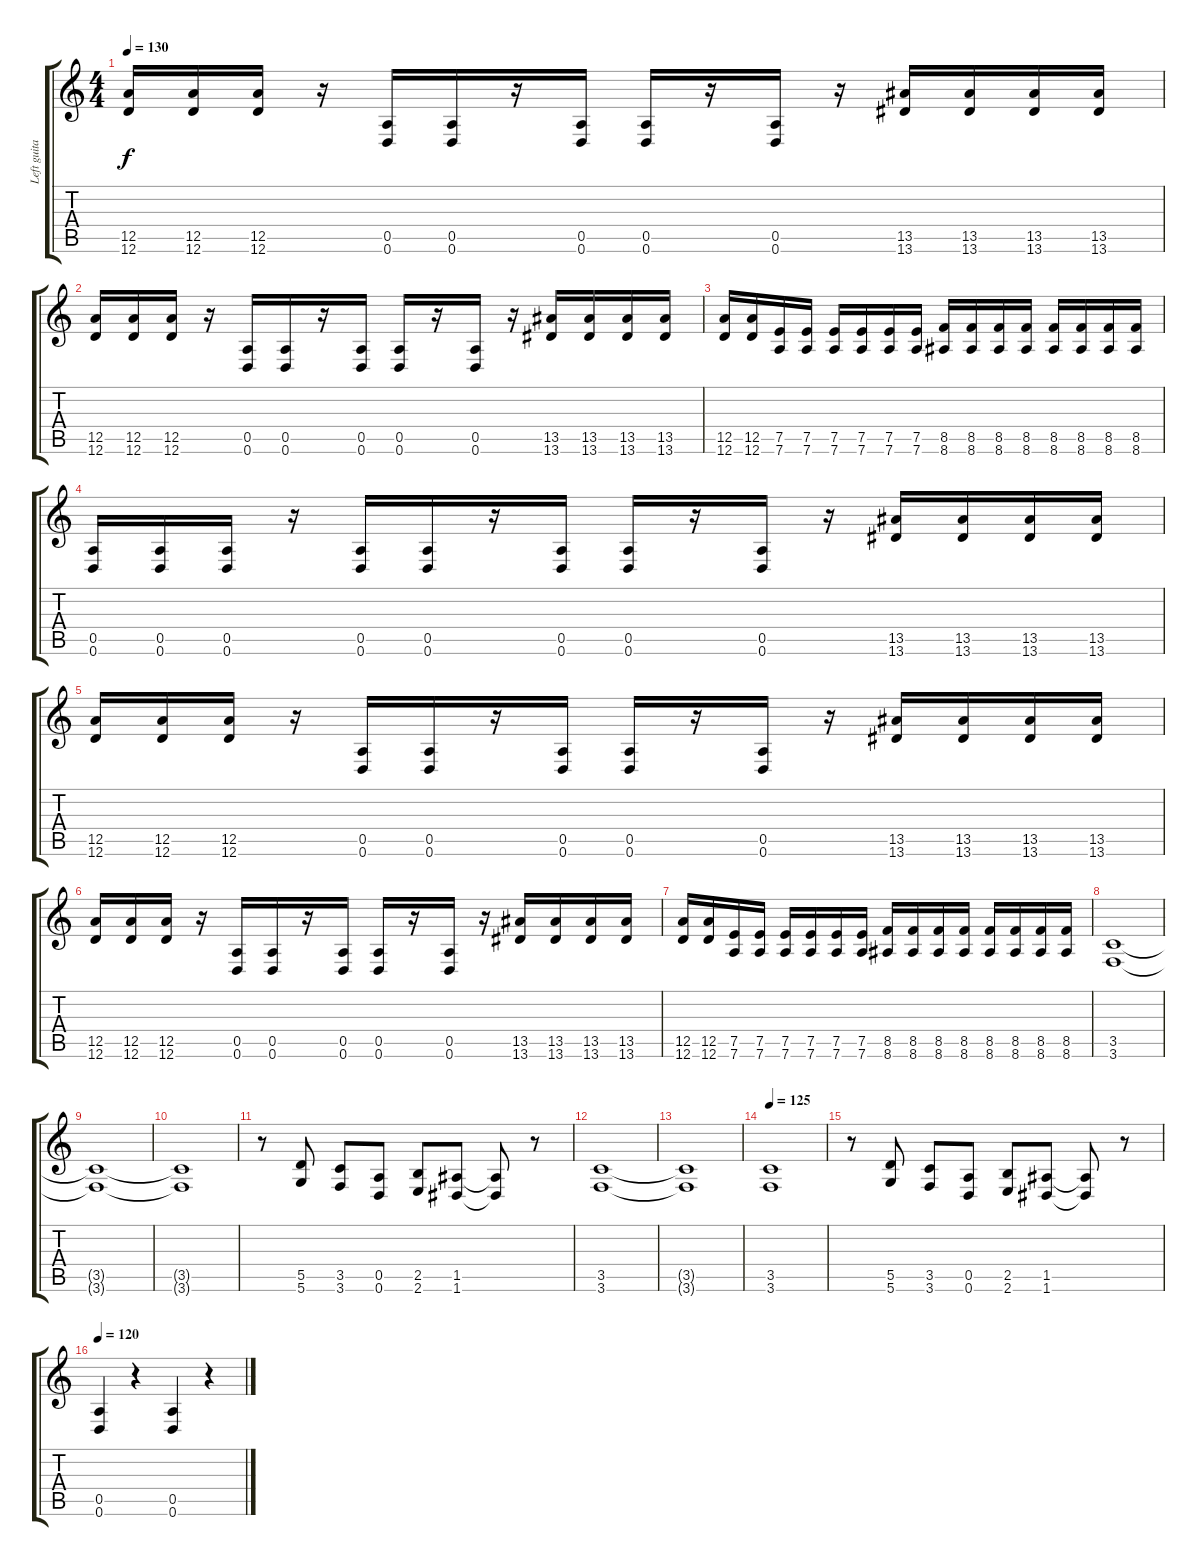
\track ("Left guitar" "Left guita") {instrument distortionguitar}
\staff {score tabs}
\tuning (E4 B3 G3 D3 A2 D2) {hide}
\ts (4 4)
\tempo 130
\clef g2
\ks c
(12.5 12.6).16{dy f} (12.5 12.6).16 (12.5 12.6).16 r.16 (0.5 0.6).16 (0.5 0.6).16 r.16 (0.5 0.6).16 (0.5 0.6).16 r.16 (0.5 0.6).16 r.16 (13.5 13.6).16 (13.5 13.6).16 (13.5 13.6).16 (13.5 13.6).16 |
(12.5 12.6).16 (12.5 12.6).16 (12.5 12.6).16 r.16 (0.5 0.6).16 (0.5 0.6).16 r.16 (0.5 0.6).16 (0.5 0.6).16 r.16 (0.5 0.6).16 r.16 (13.5 13.6).16 (13.5 13.6).16 (13.5 13.6).16 (13.5 13.6).16 |
(12.5 12.6).16 (12.5 12.6).16 (7.5 7.6).16 (7.5 7.6).16 (7.5 7.6).16 (7.5 7.6).16 (7.5 7.6).16 (7.5 7.6).16 (8.5 8.6).16 (8.5 8.6).16 (8.5 8.6).16 (8.5 8.6).16 (8.5 8.6).16 (8.5 8.6).16 (8.5 8.6).16 (8.5 8.6).16 |
(0.5 0.6).16 (0.5 0.6).16 (0.5 0.6).16 r.16 (0.5 0.6).16 (0.5 0.6).16 r.16 (0.5 0.6).16 (0.5 0.6).16 r.16 (0.5 0.6).16 r.16 (13.5 13.6).16 (13.5 13.6).16 (13.5 13.6).16 (13.5 13.6).16 |
(12.5 12.6).16 (12.5 12.6).16 (12.5 12.6).16 r.16 (0.5 0.6).16 (0.5 0.6).16 r.16 (0.5 0.6).16 (0.5 0.6).16 r.16 (0.5 0.6).16 r.16 (13.5 13.6).16 (13.5 13.6).16 (13.5 13.6).16 (13.5 13.6).16 |
(12.5 12.6).16 (12.5 12.6).16 (12.5 12.6).16 r.16 (0.5 0.6).16 (0.5 0.6).16 r.16 (0.5 0.6).16 (0.5 0.6).16 r.16 (0.5 0.6).16 r.16 (13.5 13.6).16 (13.5 13.6).16 (13.5 13.6).16 (13.5 13.6).16 |
(12.5 12.6).16 (12.5 12.6).16 (7.5 7.6).16 (7.5 7.6).16 (7.5 7.6).16 (7.5 7.6).16 (7.5 7.6).16 (7.5 7.6).16 (8.5 8.6).16 (8.5 8.6).16 (8.5 8.6).16 (8.5 8.6).16 (8.5 8.6).16 (8.5 8.6).16 (8.5 8.6).16 (8.5 8.6).16 |
(3.5 3.6).1 |
(3.5{t} 3.6{t}).1 |
(3.5{t} 3.6{t}).1 |
r.8 (5.5 5.6).8 (3.5 3.6).8 (0.5 0.6).8 (2.5 2.6).8 (1.5 1.6).8 (1.5{t} 1.6{t}).8 r.8 |
(3.5 3.6).1 |
(3.5{t} 3.6{t}).1 |
\tempo 125
(3.5 3.6).1 |
r.8 (5.5 5.6).8 (3.5 3.6).8 (0.5 0.6).8 (2.5 2.6).8 (1.5 1.6).8 (1.5{t} 1.6{t}).8 r.8 |
\tempo 120
(0.5 0.6).4 r.4 (0.5 0.6).4 r.4
